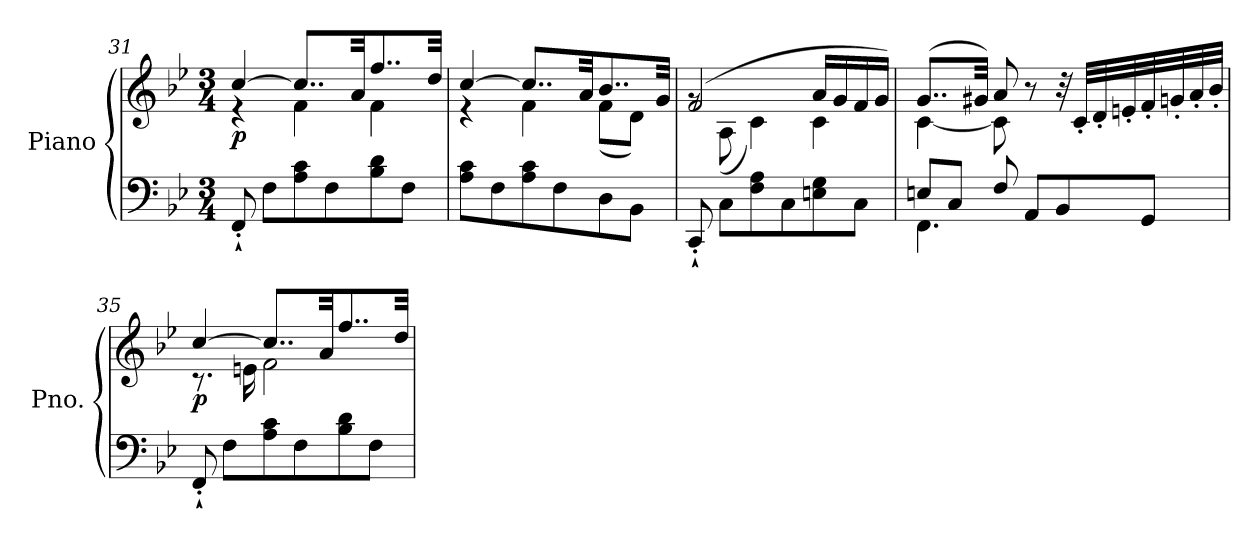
**kern	**kern	**dynam
*part1	*part1	*part1
*staff2	*staff1	*staff1/2
*I"Piano	*	*
*I'Pno.	*	*
*clefF4	*clefG2	*
*k[b-e-]	*k[b-e-]	*
*M3/4	*M3/4	*
=31	=31	=31
*	*^	*
!	!	!	!LO:DY:b
8FF'`/	[4cc/	4r	p
8F\L	.	.	.
!	!	!	!LO:DY:b
8A\ 8c\	8..cc/L]	4f\	other-dynamics
8F\	.	.	.
.	32a/KK	.	.
8B-\ 8d\	8..ff/	4f\	.
8F\J	.	.	.
.	32dd/Jkk	.	.
=32	=32	=32	=32
8A\ 8c\L	[4cc/	4r	.
8F\	.	.	.
8A\ 8c\	8..cc/L]	4f\	.
8F\	.	.	.
.	32a/KK	.	.
8D\	8..b-/	(<8f\L	.
8BB-\J	.	8d\J)	.
.	32g/Jkk	.	.
!!LO:LB:g=z	!!
=33	=33	=33	=33
8CC'`/	(>2f/	8rg	.
8C\L	.	(>8A\	.
8F\ 8A\	.	4c\)	.
8C\	.	.	.
8En\ 8G\	16a/LL	4c\	.
.	16g/	.	.
8C\J	16f/	.	.
.	16g/JJ)	.	.
=34	=34	=34	=34
*^	*	*	*
8En/L	4.FF\	(>8..g/L	[4c\	.
8C/J	.	.	.	.
.	.	32g#X/Jkk)	.	.
8F/	.	8a/	8c\]	.
8AA/L	4.ryy	8r	4.ryy	.
8BB-/	.	32r	.	.
!	!	!	!	!LO:DY:b
.	.	32c'/LLL	.	other-dynamics
.	.	32d'/	.	.
.	.	32en'/	.	.
8GG/J	.	32f'/	.	.
.	.	32gn'/	.	.
.	.	32a'/	.	.
.	.	32b-'/JJJ	.	.
*v	*v	*	*	*
=35	=35	=35	=35
!	!	!	!LO:DY:b
8FF'`/	[4cc/	8.r	p
8F\L	.	.	.
.	.	16en\	.
8A\ 8c\	8..cc/L]	2f\	.
8F\	.	.	.
.	32a/KK	.	.
8B-\ 8d\	8..ff/	.	.
8F\J	.	.	.
.	32dd/Jkk	.	.
*	*v	*v	*
=	=	=
*-	*-	*-
